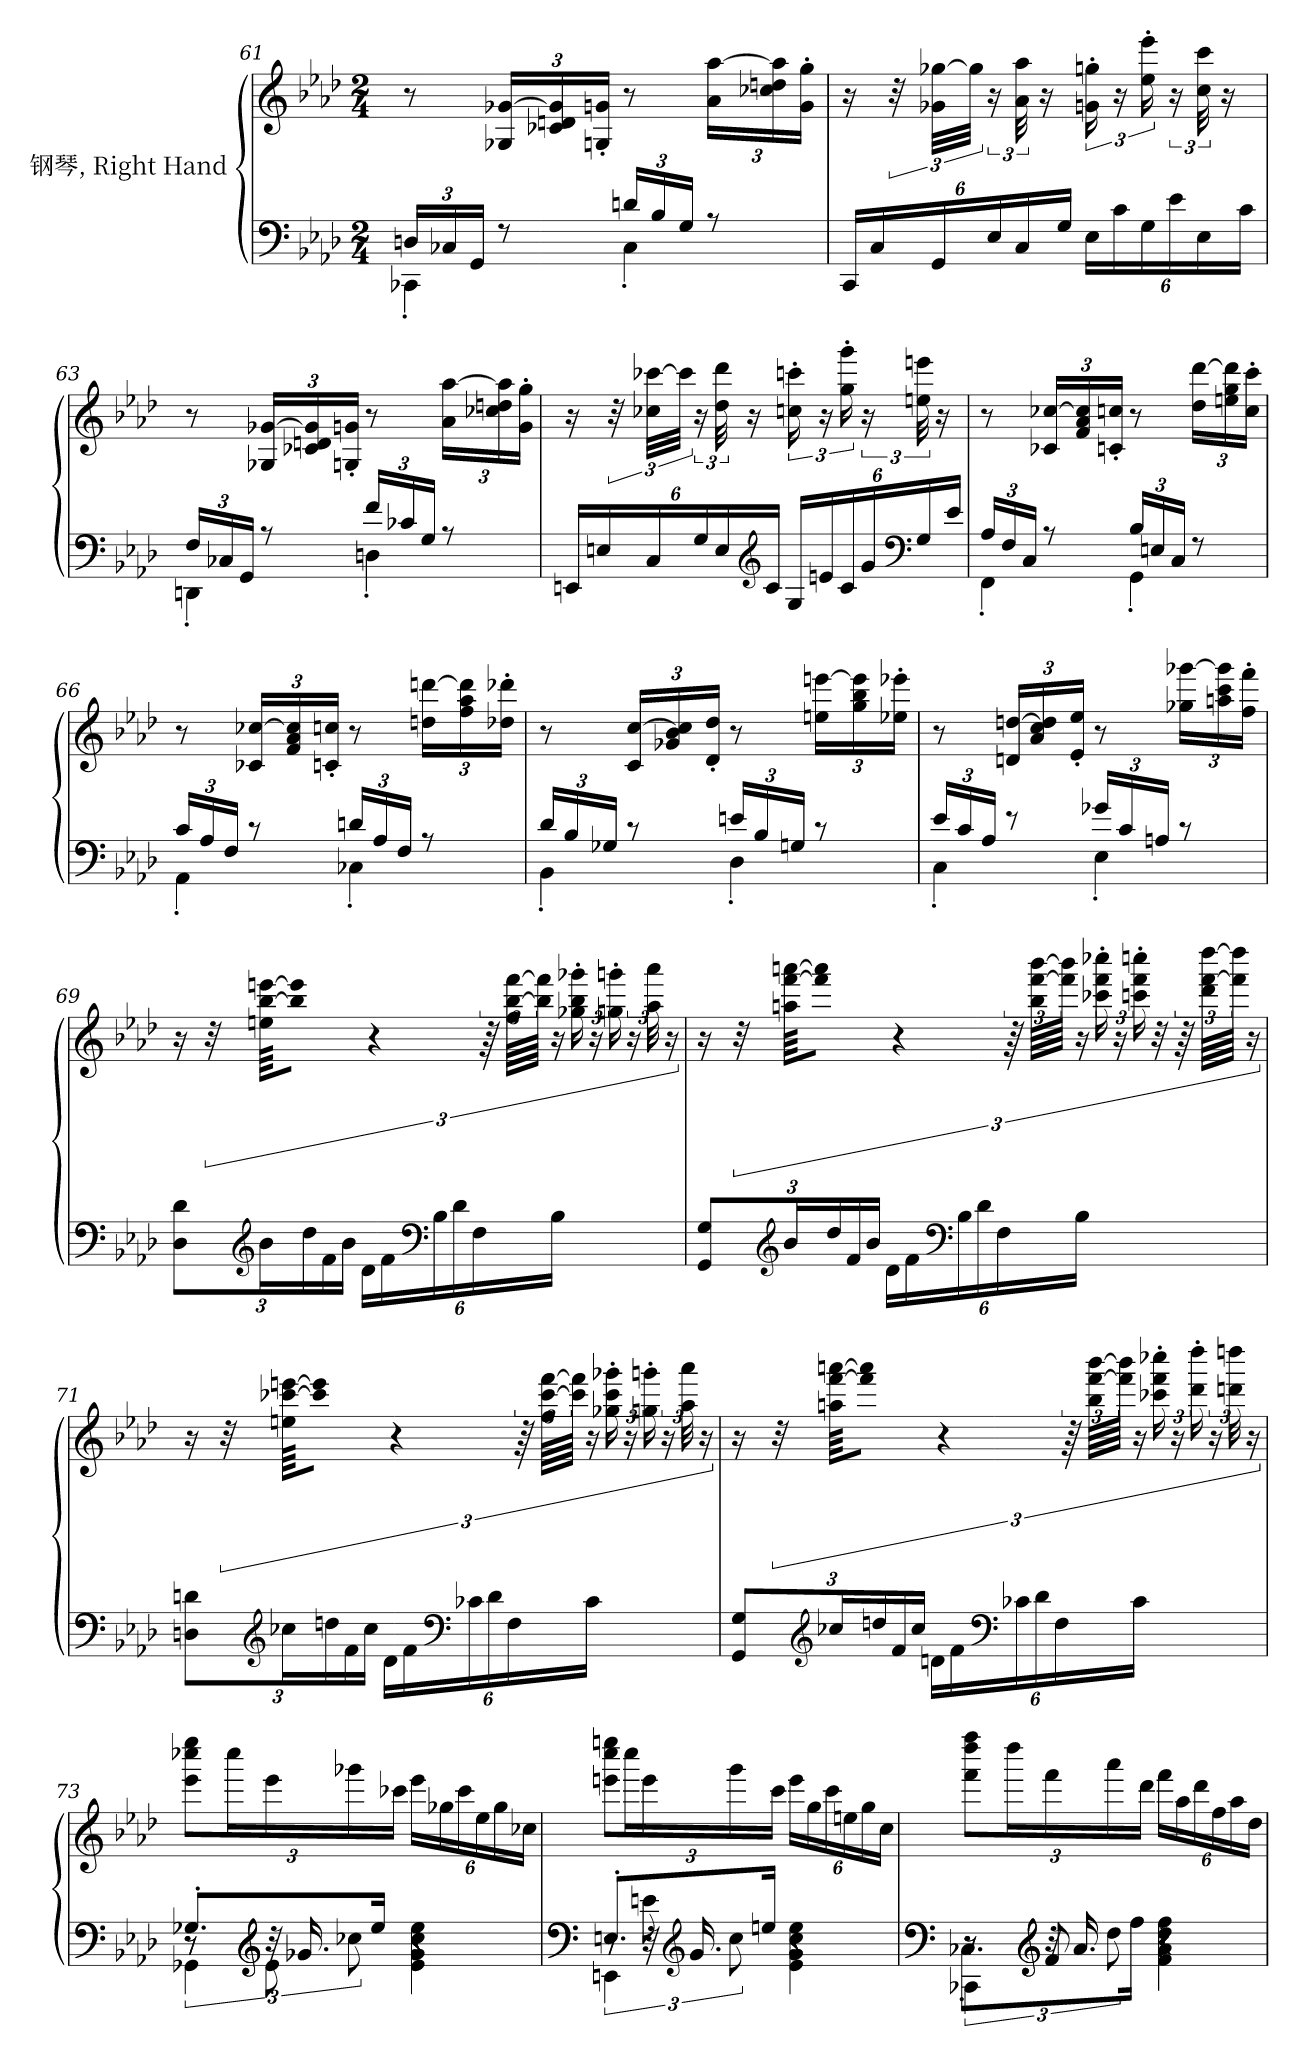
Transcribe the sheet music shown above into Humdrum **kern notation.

**kern	**kern
*part1	*part1
*staff2	*staff1
*I"钢琴, Right Hand	*
!!LO:LB:g=z
*clefF4	*clefG2
*k[b-e-a-d-]	*k[b-e-a-d-]
*M2/4	*M2/4
*MM96	*MM96
*Xbrackettup	*
=61	=61
*^	*
24Dn/LL	4CC-X'\	8r
24C-X/	.	.
24GG/JJ	.	.
*	*	*Xbrackettup
8r	.	24G-X/ [24g-X/LL
.	.	24c-X/ 24dn/ 24g-/]
.	.	24Gn/' 24gn/'JJ
24dn/LL	4C-'\	8r
24B-/	.	.
24G/JJ	.	.
8r	.	24a-\ [24aa-\LL
.	.	24cc-X\ 24ddn\ 24aa-\]
.	.	24g\' 24gg\'JJ
*v	*v	*
=62	=62
24CC/LL	16r
24C/	.
*	*brackettup
.	48r
24GG/	48g-X\ [48gg-X\LLL
.	48gg-\JJJ]
24E-/	24r
24C/	48a-\ 48aa-\
.	16r
24G/JJ	.
24E-\LL	24gn\' 24ggn\'
24c\	24r
24G\	24ee-\' 24eee-\'
24e-\	24r
24E-\	48cc\ 48ccc\
.	16r
24c\JJ	.
!!LO:LB:g=z
=63	=63
*^	*
24F/LL	4DDn'\	8r
24C-X/	.	.
24GG/JJ	.	.
*	*	*Xbrackettup
8r	.	24G-X/ [24g-X/LL
.	.	24c-X/ 24dn/ 24g-/]
.	.	24Gn/' 24gn/'JJ
24f/LL	4Dn'\	8r
24c-X/	.	.
24G/JJ	.	.
8r	.	24a-\ [24aa-\LL
.	.	24cc-X\ 24ddn\ 24aa-\]
.	.	24g\' 24gg\'JJ
*v	*v	*
=64	=64
24EEn/LL	16r
24En/	.
*	*brackettup
.	48r
24C/	48cc-X\ [48ccc-X\LLL
.	48ccc-\JJJ]
24G/	24r
24E/	48dd-\ 48ddd-\
.	16r
*clefG2	*
24c/JJ	.
24G/LL	24ccn\' 24cccn\'
24en/	24r
24c/	24gg\' 24ggg\'
24g/	24r
*clefF4	*
24G/	48een\ 48eeen\
.	16r
24e/JJ	.
!!LO:PB:g=z
=65	=65
*^	*
24A-/LL	4FF'\	8r
24F/	.	.
24C/JJ	.	.
*	*	*Xbrackettup
8r	.	24c-X/ [24cc-X/LL
.	.	24f/ 24a-/ 24cc-/]
.	.	24cn/' 24ccn/'JJ
24B-/LL	4GG'\	8r
24En/	.	.
24C/JJ	.	.
8r	.	24dd-\ [24ddd-\LL
.	.	24een\ 24gg\ 24ddd-\]
.	.	24cc\' 24ccc\'JJ
=66	=66	=66
24c/LL	4AA-'\	8r
24A-/	.	.
24F/JJ	.	.
8r	.	24c-X/ [24cc-X/LL
.	.	24f/ 24a-/ 24cc-/]
.	.	24cn/' 24ccn/'JJ
24dn/LL	4C-X'\	8r
24A-/	.	.
24F/JJ	.	.
8r	.	24ddn\ [24dddn\LL
.	.	24ff\ 24aa-\ 24ddd\]
.	.	24dd-X\' 24ddd-X\'JJ
!!LO:LB:g=z
=67	=67	=67
24d-/LL	4BB-'\	8r
24B-/	.	.
24G-X/JJ	.	.
8r	.	24c/ [24cc/LL
.	.	24g-X/ 24b-/ 24cc/]
.	.	24d-/' 24dd-/'JJ
24en/LL	4D-'\	8r
24B-/	.	.
24Gn/JJ	.	.
8r	.	24een\ [24eeen\LL
.	.	24gg\ 24bb-\ 24eee\]
.	.	24ee-X\' 24eee-X\'JJ
=68	=68	=68
24e-/LL	4C'\	8r
24c/	.	.
24A-/JJ	.	.
8r	.	24dn/ [24ddn/LL
.	.	24a-/ 24cc/ 24dd/]
.	.	24e-/' 24ee-/'JJ
24g-X/LL	4E-'\	8r
24c/	.	.
24An/JJ	.	.
8r	.	24gg-X\ [24ggg-X\LL
.	.	24aan\ 24ccc\ 24ggg-\]
.	.	24ff\' 24fff\'JJ
*v	*v	*
!!LO:LB:g=z
=69	=69
12D-\ 12d-\L	16r
*	*brackettup
.	48r
*clefG2	*
24b-\L	96een\ [96bb-\ [96eeen\KLLL
.	32bb-\] 32eee\]JJJ
24dd-\	32r
.	96r
24f\	96ff\ [96bb-\ [96fff\LLLL
.	96bb-\] 96fff\]JJJJ
.	16r
24b-\JJ	.
24d-\LL	24gg-X\' 24bb-\' 24ggg-X\'
24f\	24r
*clefF4	*
24B-\	24ggn\' 24gggn\'
24d-\	24r
24F\	48aa-\ 48aaa-\
.	16r
24B-\JJ	.
=70	=70
12GG/ 12G/L	16r
.	48r
*clefG2	*
24b-/L	96aan\ [96fff\ [96aaan\KLLL
.	32fff\] 32aaa\]JJJ
24dd-/	32r
.	96r
24f/	96bb-\ [96fff\ [96bbb-\LLLL
.	96fff\] 96bbb-\]JJJJ
.	16r
24b-/JJ	.
24d-\LL	24ccc-X\' 24fff\' 24cccc-X\'
24f\	24r
*clefF4	*
24B-\	24cccn\' 24fff\' 24ccccn\'
24d-\	32r
.	96r
24F\	96ddd-\ [96fff\ [96dddd-\LLLL
.	96fff\] 96dddd-\]JJJJ
.	16r
24B-\JJ	.
!!LO:LB:g=z
=71	=71
12Dn\ 12dn\L	16r
.	48r
*clefG2	*
24cc-X\L	96een\ [96ccc-X\ [96eeen\KLLL
.	32ccc-\] 32eee\]JJJ
24ddn\	32r
.	96r
24f\	96ff\ [96ccc-\ [96fff\LLLL
.	96ccc-\] 96fff\]JJJJ
.	16r
24cc-\JJ	.
24d\LL	24gg-X\' 24ccc-\' 24ggg-X\'
24f\	24r
*clefF4	*
24c-X\	24ggn\' 24gggn\'
24d\	24r
24F\	48aa-\ 48aaa-\
.	16r
24c-\JJ	.
!!LO:LB:g=z
=72	=72
12GG/ 12G/L	16r
.	48r
*clefG2	*
24cc-X/L	96aan\ [96fff\ [96aaan\KLLL
.	32fff\] 32aaa\]JJJ
24ddn/	32r
.	96r
24f/	96bb-\ [96fff\ [96bbb-\LLLL
.	96fff\] 96bbb-\]JJJJ
.	16r
24cc-/JJ	.
24dn\LL	24ccc-X\' 24fff\' 24cccc-X\'
24f\	24r
*clefF4	*
24c-X\	24ddd-\' 24dddd-\'
24d\	24r
24F\	48dddn\ 48ddddn\
.	16r
24c-\JJ	.
=73	=73
*^	*
*	*brackettup	*Xbrackettup
*^	*^	*
8r	6GG-X\	8.G-X'/L	8r	12eee-\ 12cccc-X\ 12eeee-\L
.	.	.	.	24cccc-\L
*clefG2	*	*	*	*
32r	.	.	8e-\	24eee-\
16.g-X/	.	.	.	.
.	12cc-X\	.	.	24ggg-X\
.	.	16ee-/Jk	.	.
.	.	.	.	24ccc-X\JJ
4r	4e-\ 4g-\ 4cc-\ 4ee-\	4r	4r	24eee-\LL
.	.	.	.	24gg-X\
.	.	.	.	24ccc-\
.	.	.	.	24ee-\
.	.	.	.	24gg-\
.	.	.	.	24cc-X\JJ
!!LO:LB:g=z
=74	=74	=74	=74	=74
*clefF4	*	*	*	*
8r	6EEn\	8.En'/L	8r	12eeen\ 12cccc\ 12eeeen\L
.	.	.	.	24cccc\L
32r	.	.	8en\	24eee\
*clefG2	*	*	*	*
16.g/	.	.	.	.
.	12cc\	.	.	24ggg\
.	.	16een/Jk	.	.
.	.	.	.	24ccc\JJ
4r	4e\ 4g\ 4cc\ 4ee\	4r	4r	24eee\LL
.	.	.	.	24gg\
.	.	.	.	24ccc\
.	.	.	.	24een\
.	.	.	.	24gg\
.	.	.	.	24cc\JJ
=75	=75	=75	=75	=75
*clefF4	*	*	*	*
8r	6CC-X\	8r	8.C-X'\L	12fff\ 12dddd-\ 12ffff\L
.	.	.	.	24dddd-\L
*clefG2	*	*	*	*
32r	.	8f/	.	24fff\
16.a-/	.	.	.	.
.	12dd-\	.	.	24aaa-\
.	.	.	16ff\Jk	.
.	.	.	.	24ddd-\JJ
4r	4f\ 4a-\ 4dd-\ 4ff\	4r	4r	24fff\LL
.	.	.	.	24aa-\
.	.	.	.	24ddd-\
.	.	.	.	24ff\
.	.	.	.	24aa-\
.	.	.	.	24dd-\JJ
*v	*v	*v	*v	*
=	=
*-	*-
